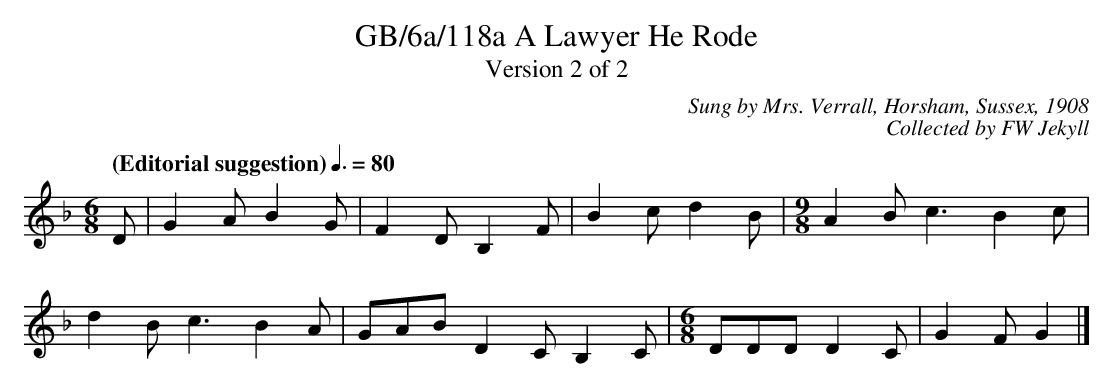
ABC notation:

X:1
T:GB/6a/118a A Lawyer He Rode
T:Version 2 of 2
C:Sung by Mrs. Verrall, Horsham, Sussex, 1908
C:Collected by FW Jekyll
M:6/8
L:1/8
Q:"(Editorial suggestion)" 3/8=80
K:Gdor
D | G2 A B2 G | F2 D B,2 F | B2 c d2 B | [M:9/8]A2 B c3 B2 c |
d2 B c3 B2 A | GAB D2 C B,2 C | [M:6/8]DDD D2 C | G2 F G2 |]
